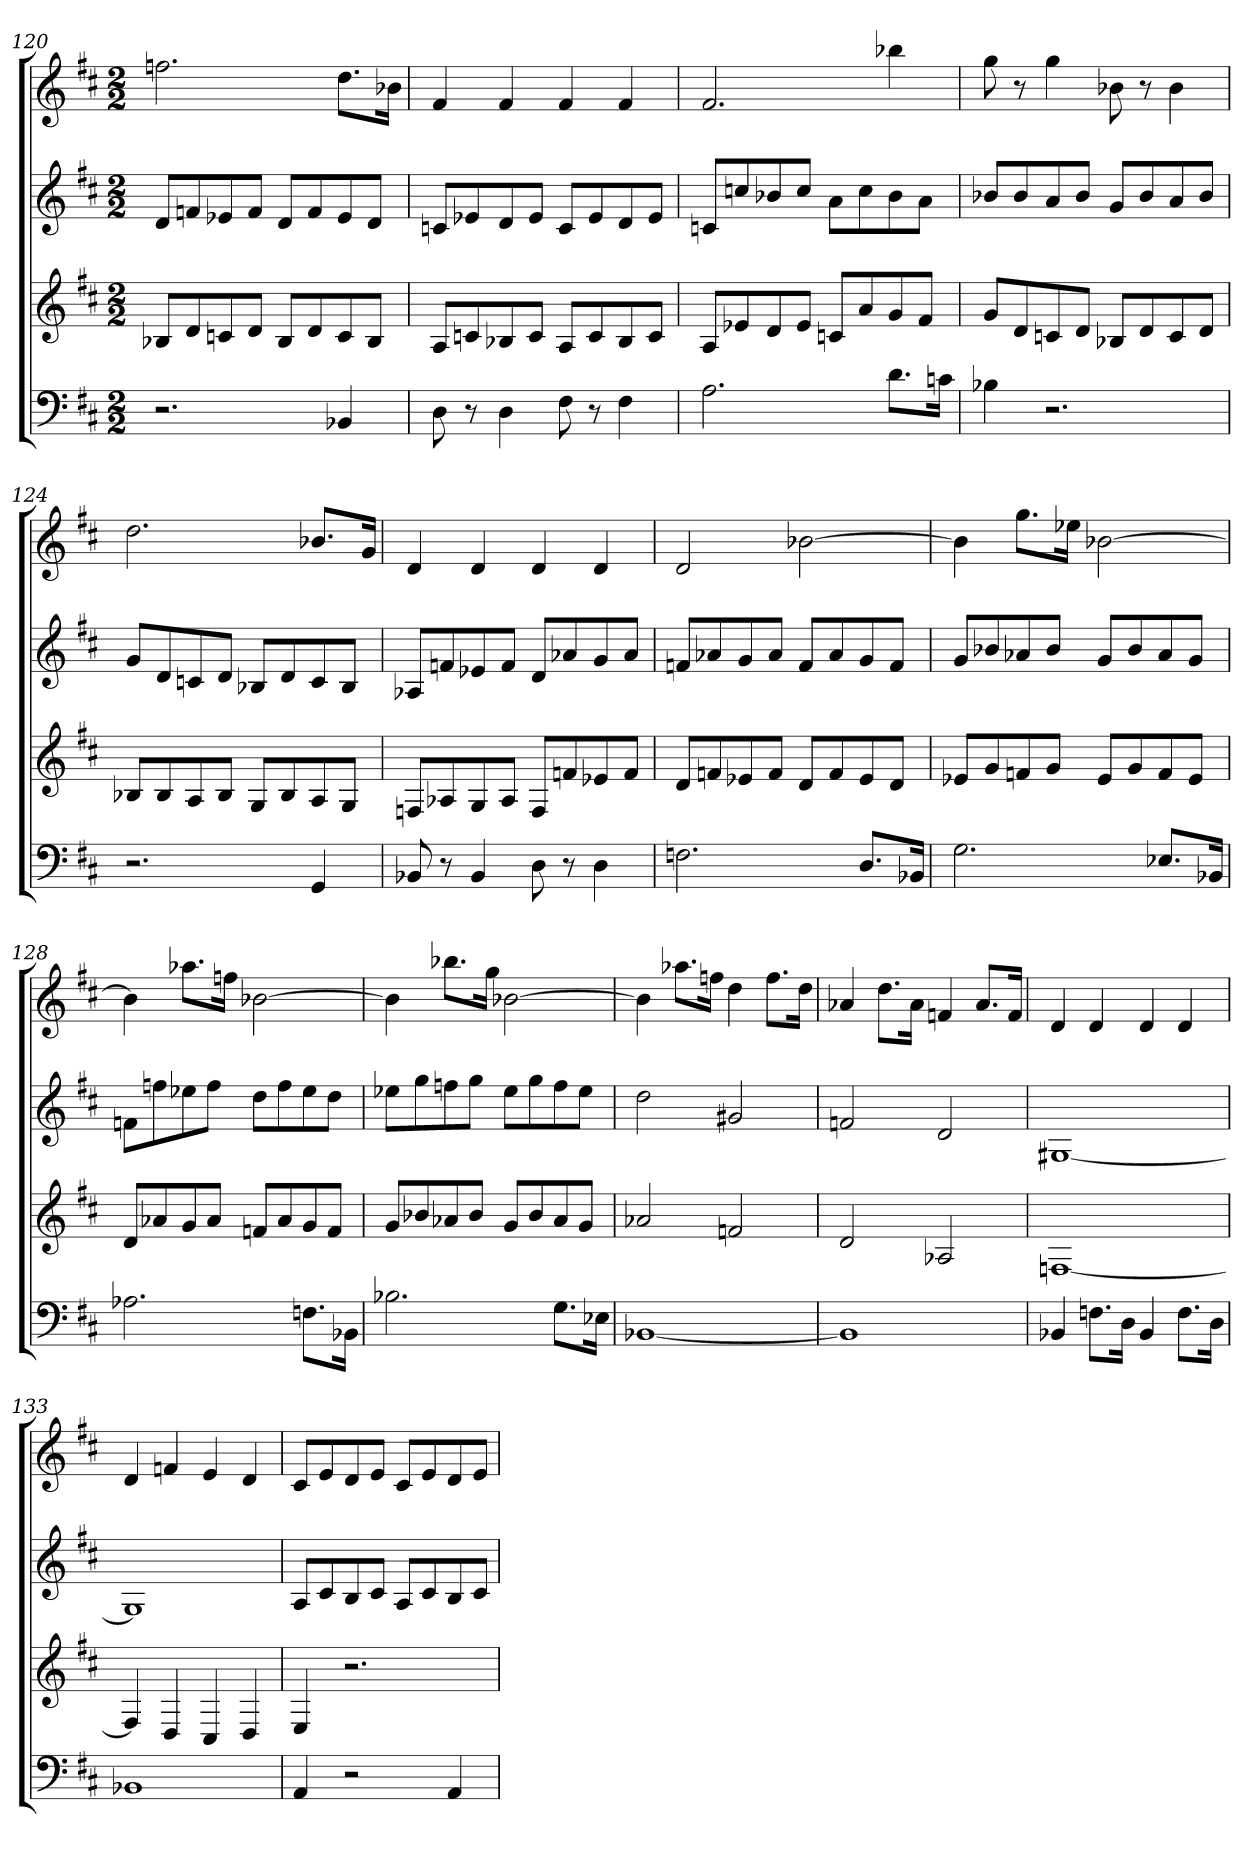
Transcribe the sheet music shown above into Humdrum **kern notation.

**kern	**kern	**kern	**kern
*part4	*part3	*part2	*part1
*staff4	*staff3	*staff2	*staff1
*k[f#c#]	*k[f#c#]	*k[f#c#]	*k[f#c#]
*D:	*D:	*D:	*D:
*M2/2	*M2/2	*M2/2	*M2/2
=120	=120	=120	=120
2.r	8B-XL	8dL	2.ffn
.	8d	8fn	.
.	8cn	8e-X	.
.	8dJ	8fJ	.
.	8B-L	8dL	.
.	8d	8f	.
4BB-X	8c	8e-	8.ddL
.	8B-J	8dJ	.
.	.	.	16b-XJk
=121	=121	=121	=121
8D	8AL	8cnL	4f#
8r	8cn	8e-X	.
4D	8B-X	8d	4f#
.	8cJ	8e-J	.
8F#	8AL	8cL	4f#
8r	8c	8e-	.
4F#	8B-	8d	4f#
.	8cJ	8e-J	.
=122	=122	=122	=122
2.A	8AL	8cnL	2.f#
.	8e-X	8ccn	.
.	8d	8b-X	.
.	8e-J	8ccJ	.
.	8cnL	8aL	.
.	8a	8cc	.
8.dL	8g	8b-	4bb-X
.	8f#J	8aJ	.
16cnJk	.	.	.
=123	=123	=123	=123
4B-X	8gL	8b-XL	8gg
.	8d	8b-	8r
2.r	8cn	8a	4gg
.	8dJ	8b-J	.
.	8B-XL	8gL	8b-X
.	8d	8b-	8r
.	8c	8a	4b-
.	8dJ	8b-J	.
=124	=124	=124	=124
2.r	8B-XL	8gL	2.dd
.	8B-	8d	.
.	8A	8cn	.
.	8B-J	8dJ	.
.	8GL	8B-XL	.
.	8B-	8d	.
4GG	8A	8c	8.b-XL
.	8GJ	8B-J	.
.	.	.	16gJk
=125	=125	=125	=125
8BB-X	8FnL	8A-XL	4d
8r	8A-X	8fn	.
4BB-	8G	8e-X	4d
.	8A-J	8fJ	.
8D	8FL	8dL	4d
8r	8fn	8a-X	.
4D	8e-X	8g	4d
.	8fJ	8a-J	.
=126	=126	=126	=126
2.Fn	8dL	8fnL	2d
.	8fn	8a-X	.
.	8e-X	8g	.
.	8fJ	8a-J	.
.	8dL	8fL	[2b-X
.	8f	8a-	.
8.DL	8e-	8g	.
.	8dJ	8fJ	.
16BB-XJk	.	.	.
=127	=127	=127	=127
2.G	8e-XL	8gL	4b-]
.	8g	8b-X	.
.	8fn	8a-X	8.ggL
.	8gJ	8b-J	.
.	.	.	16ee-XJk
.	8e-L	8gL	[2b-X
.	8g	8b-	.
8.E-XL	8f	8a-	.
.	8e-J	8gJ	.
16BB-XJk	.	.	.
=128	=128	=128	=128
2.A-X	8dL	8fnL	4b-]
.	8a-X	8ffn	.
.	8g	8ee-X	8.aa-XL
.	8a-J	8ffJ	.
.	.	.	16ffnJk
.	8fnL	8ddL	[2b-X
.	8a-	8ff	.
8.FnL	8g	8ee-	.
.	8fJ	8ddJ	.
16BB-XJk	.	.	.
=129	=129	=129	=129
2.B-X	8gL	8ee-XL	4b-]
.	8b-X	8gg	.
.	8a-X	8ffn	8.bb-XL
.	8b-J	8ggJ	.
.	.	.	16ggJk
.	8gL	8ee-L	[2b-X
.	8b-	8gg	.
8.GL	8a-	8ff	.
.	8gJ	8ee-J	.
16E-XJk	.	.	.
=130	=130	=130	=130
[1BB-X	2a-X	2dd	4b-]
.	.	.	8.aa-XL
.	.	.	16ffnJk
.	2fn	2g#X	4dd
.	.	.	8.ffL
.	.	.	16ddJk
=131	=131	=131	=131
1BB-]	2d	2fn	4a-X
.	.	.	8.ddL
.	.	.	16a-Jk
.	2A-X	2d	4fn
.	.	.	8.a-L
.	.	.	16fJk
=132	=132	=132	=132
4BB-X	[1Fn	[1G#X	4d
8.FnL	.	.	4d
16DJk	.	.	.
4BB-	.	.	4d
8.FL	.	.	4d
16DJk	.	.	.
=133	=133	=133	=133
1BB-X	4F]	1G#]	4d
.	4D	.	4fn
.	4C#	.	4e
.	4D	.	4d
=134	=134	=134	=134
4AA	4E	8AL	8c#L
.	.	8c#	8e
2r	2.r	8B	8d
.	.	8c#J	8eJ
.	.	8AL	8c#L
.	.	8c#	8e
4AA	.	8B	8d
.	.	8c#J	8eJ
=	=	=	=
*-	*-	*-	*-
